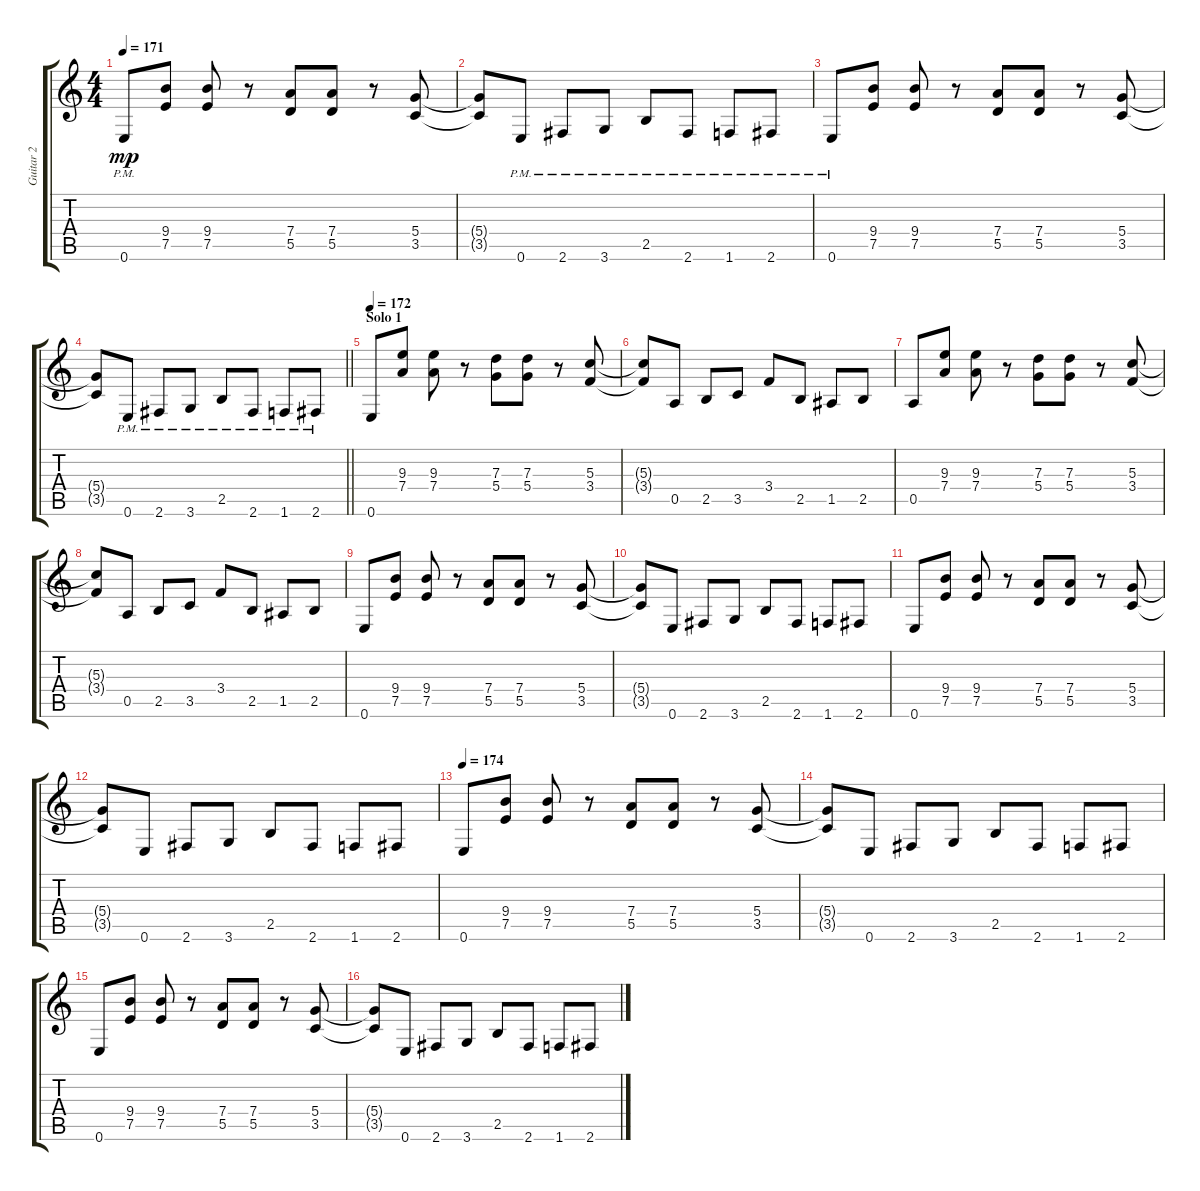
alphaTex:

\track ("Guitar 2" "Guitar 2") {instrument electricguitarclean}
\staff {score tabs}
\tuning (E4 B3 G3 D3 A2 E2) {hide}
\ts (4 4)
\tempo 171
\clef g2
\ks c
0.6{pm}.8{dy mp} (9.4 7.5).8 (9.4 7.5).8 r.8 (7.4 5.5).8 (7.4 5.5).8 r.8 (5.4 3.5).8 |
(5.4{t} 3.5{t}).8 0.6{pm}.8 2.6{pm}.8 3.6{pm}.8 2.5{pm}.8 2.6{pm}.8 1.6{pm}.8 2.6{pm}.8 |
0.6{pm}.8 (9.4 7.5).8 (9.4 7.5).8 r.8 (7.4 5.5).8 (7.4 5.5).8 r.8 (5.4 3.5).8 |
\barLineRight lightlight
(5.4{t} 3.5{t}).8 0.6{pm}.8 2.6{pm}.8 3.6{pm}.8 2.5{pm}.8 2.6{pm}.8 1.6{pm}.8 2.6{pm}.8 |
\section ("" "Solo 1")
\tempo 172
0.6.8 (9.3 7.4).8 (9.3 7.4).8 r.8 (7.3 5.4).8 (7.3 5.4).8 r.8 (5.3 3.4).8 |
(5.3{t} 3.4{t}).8 0.5.8 2.5.8 3.5.8 3.4.8 2.5.8 1.5.8 2.5.8 |
0.5.8 (9.3 7.4).8 (9.3 7.4).8 r.8 (7.3 5.4).8 (7.3 5.4).8 r.8 (5.3 3.4).8 |
(5.3{t} 3.4{t}).8 0.5.8 2.5.8 3.5.8 3.4.8 2.5.8 1.5.8 2.5.8 |
0.6.8 (9.4 7.5).8 (9.4 7.5).8 r.8 (7.4 5.5).8 (7.4 5.5).8 r.8 (5.4 3.5).8 |
(5.4{t} 3.5{t}).8 0.6.8 2.6.8 3.6.8 2.5.8 2.6.8 1.6.8 2.6.8 |
0.6.8 (9.4 7.5).8 (9.4 7.5).8 r.8 (7.4 5.5).8 (7.4 5.5).8 r.8 (5.4 3.5).8 |
(5.4{t} 3.5{t}).8 0.6.8 2.6.8 3.6.8 2.5.8 2.6.8 1.6.8 2.6.8 |
\tempo 174
0.6.8 (9.4 7.5).8 (9.4 7.5).8 r.8 (7.4 5.5).8 (7.4 5.5).8 r.8 (5.4 3.5).8 |
(5.4{t} 3.5{t}).8 0.6.8 2.6.8 3.6.8 2.5.8 2.6.8 1.6.8 2.6.8 |
0.6.8 (9.4 7.5).8 (9.4 7.5).8 r.8 (7.4 5.5).8 (7.4 5.5).8 r.8 (5.4 3.5).8 |
(5.4{t} 3.5{t}).8 0.6.8 2.6.8 3.6.8 2.5.8 2.6.8 1.6.8 2.6.8
